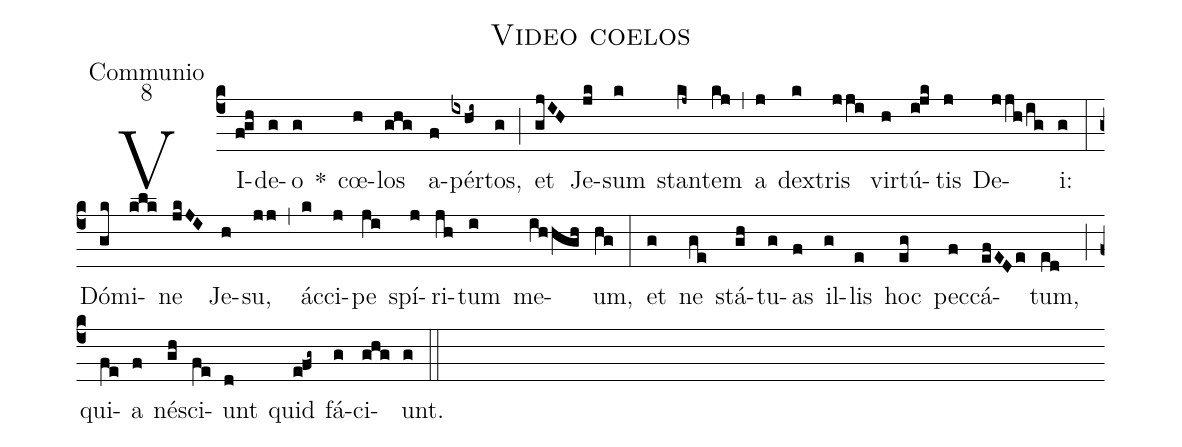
name:Video coelos;
office-part:Communio;
mode:8;
%%
(c4) VI(f!gh)de(g)o(g) *() cœ(h)los(ghg) a(f)pér(ixhi~)tos,(g) (;) et(gjIH) Je(jk)sum(k) stan(kj~)tem(kj) (,) a(j) dex(k)tris(jji) vir(h)tú(i!jk)tis(j) De(jjh/ig)i:(g) (:)
Dó(gk)mi(klk)ne(jkJI) Je(h)su,(jj) (,) ác(k)ci(j)pe(ji) spí(j)ri(jh)tum(i) me(ihhgh)um,(hg) (:)
et(g) ne(ge) stá(gh)tu(g)as(f) il(g)lis(e) hoc(eg) pec(f)cá(efEDe)tum,(ed) (;) qui(fe)a(f) né(gh)sci(fe)unt(d) quid(e!fg~) fá(g)ci(ghg)unt.(g) (::)
